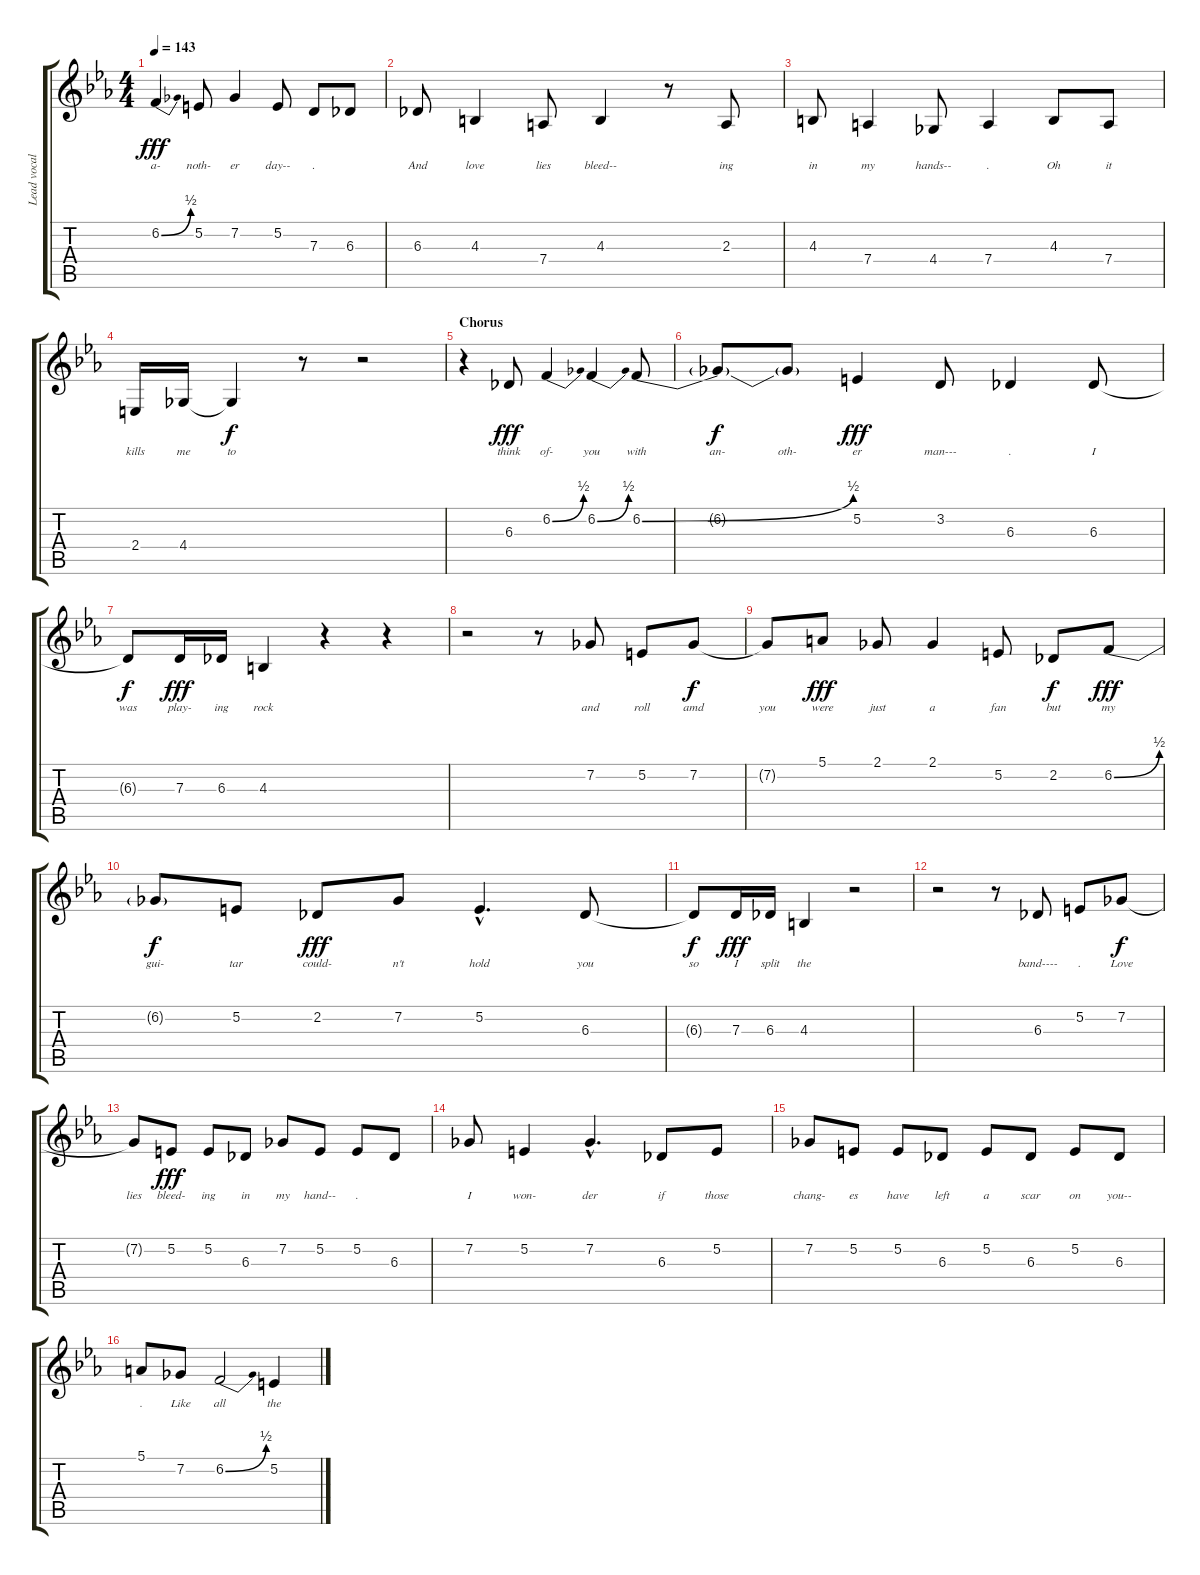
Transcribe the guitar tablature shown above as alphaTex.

\track ("Lead vocal - Elton John" "Lead vocal") {instrument altosax}
\staff {score tabs}
\tuning (E4 B3 G3 D3 A2 E2) {hide}
\ts (4 4)
\tempo 143
\clef g2
\ks cminor
6.2{be (bend 0 0 60 2)}.4{lyrics (0 "a-") lyrics (1 "") lyrics (2 "") lyrics (3 "") lyrics (4 "") dy fff} 5.2.8{lyrics (0 "noth-") lyrics (1 "") lyrics (2 "") lyrics (3 "") lyrics (4 "")} 7.2.4{lyrics (0 "er") lyrics (1 "") lyrics (2 "") lyrics (3 "") lyrics (4 "")} 5.2.8{lyrics (0 "day--") lyrics (1 "") lyrics (2 "") lyrics (3 "") lyrics (4 "")} 7.3.8{lyrics (0 ".") lyrics (1 "") lyrics (2 "") lyrics (3 "") lyrics (4 "")} 6.3.8{lyrics (0 "") lyrics (1 "") lyrics (2 "") lyrics (3 "") lyrics (4 "")} |
6.3.8{lyrics (0 "And") lyrics (1 "") lyrics (2 "") lyrics (3 "") lyrics (4 "")} 4.3.4{lyrics (0 "love") lyrics (1 "") lyrics (2 "") lyrics (3 "") lyrics (4 "")} 7.4.8{lyrics (0 "lies") lyrics (1 "") lyrics (2 "") lyrics (3 "") lyrics (4 "")} 4.3.4{lyrics (0 "bleed--") lyrics (1 "") lyrics (2 "") lyrics (3 "") lyrics (4 "")} r.8 2.3.8{lyrics (0 "ing") lyrics (1 "") lyrics (2 "") lyrics (3 "") lyrics (4 "")} |
4.3.8{lyrics (0 "in") lyrics (1 "") lyrics (2 "") lyrics (3 "") lyrics (4 "")} 7.4.4{lyrics (0 "my") lyrics (1 "") lyrics (2 "") lyrics (3 "") lyrics (4 "")} 4.4.8{lyrics (0 "hands--") lyrics (1 "") lyrics (2 "") lyrics (3 "") lyrics (4 "")} 7.4.4{lyrics (0 ".") lyrics (1 "") lyrics (2 "") lyrics (3 "") lyrics (4 "")} 4.3.8{lyrics (0 "Oh") lyrics (1 "") lyrics (2 "") lyrics (3 "") lyrics (4 "")} 7.4.8{lyrics (0 "it") lyrics (1 "") lyrics (2 "") lyrics (3 "") lyrics (4 "")} |
2.4.16{lyrics (0 "kills") lyrics (1 "") lyrics (2 "") lyrics (3 "") lyrics (4 "")} 4.4.16{lyrics (0 "me") lyrics (1 "") lyrics (2 "") lyrics (3 "") lyrics (4 "")} 4.4{t}.4{lyrics (0 "to") lyrics (1 "") lyrics (2 "") lyrics (3 "") lyrics (4 "") dy f} r.8 r.2 |
\section ("" "Chorus")
r.4 6.3.8{lyrics (0 "think") lyrics (1 "") lyrics (2 "") lyrics (3 "") lyrics (4 "") dy fff} 6.2{be (bend 0 0 60 2)}.4{lyrics (0 "of-") lyrics (1 "") lyrics (2 "") lyrics (3 "") lyrics (4 "")} 6.2{be (bend 0 0 60 2)}.4{lyrics (0 "you") lyrics (1 "") lyrics (2 "") lyrics (3 "") lyrics (4 "")} 6.2{be (bend 0 0 60 2)}.8{lyrics (0 "with") lyrics (1 "") lyrics (2 "") lyrics (3 "") lyrics (4 "")} |
6.2{t}.8{lyrics (0 "an-") lyrics (1 "") lyrics (2 "") lyrics (3 "") lyrics (4 "") dy f} 6.2{t}.8{lyrics (0 "oth-") lyrics (1 "") lyrics (2 "") lyrics (3 "") lyrics (4 "")} 5.2.4{lyrics (0 "er") lyrics (1 "") lyrics (2 "") lyrics (3 "") lyrics (4 "") dy fff} 3.2.8{lyrics (0 "man---") lyrics (1 "") lyrics (2 "") lyrics (3 "") lyrics (4 "")} 6.3.4{lyrics (0 ".") lyrics (1 "") lyrics (2 "") lyrics (3 "") lyrics (4 "")} 6.3.8{lyrics (0 "I") lyrics (1 "") lyrics (2 "") lyrics (3 "") lyrics (4 "")} |
6.3{t}.8{lyrics (0 "was") lyrics (1 "") lyrics (2 "") lyrics (3 "") lyrics (4 "") dy f} 7.3.16{lyrics (0 "play-") lyrics (1 "") lyrics (2 "") lyrics (3 "") lyrics (4 "") dy fff} 6.3.16{lyrics (0 "ing") lyrics (1 "") lyrics (2 "") lyrics (3 "") lyrics (4 "")} 4.3.4{lyrics (0 "rock") lyrics (1 "") lyrics (2 "") lyrics (3 "") lyrics (4 "")} r.4 r.4 |
r.2 r.8 7.2.8{lyrics (0 "and") lyrics (1 "") lyrics (2 "") lyrics (3 "") lyrics (4 "")} 5.2.8{lyrics (0 "roll") lyrics (1 "") lyrics (2 "") lyrics (3 "") lyrics (4 "")} 7.2.8{lyrics (0 "amd") lyrics (1 "") lyrics (2 "") lyrics (3 "") lyrics (4 "") dy f} |
7.2{t}.8{lyrics (0 "you") lyrics (1 "") lyrics (2 "") lyrics (3 "") lyrics (4 "")} 5.1.8{lyrics (0 "were") lyrics (1 "") lyrics (2 "") lyrics (3 "") lyrics (4 "") dy fff} 2.1.8{lyrics (0 "just") lyrics (1 "") lyrics (2 "") lyrics (3 "") lyrics (4 "")} 2.1.4{lyrics (0 "a") lyrics (1 "") lyrics (2 "") lyrics (3 "") lyrics (4 "")} 5.2.8{lyrics (0 "fan") lyrics (1 "") lyrics (2 "") lyrics (3 "") lyrics (4 "")} 2.2.8{lyrics (0 "but") lyrics (1 "") lyrics (2 "") lyrics (3 "") lyrics (4 "") dy f} 6.2{be (bend 0 0 60 2)}.8{lyrics (0 "my") lyrics (1 "") lyrics (2 "") lyrics (3 "") lyrics (4 "") dy fff} |
6.2{t}.8{lyrics (0 "gui-") lyrics (1 "") lyrics (2 "") lyrics (3 "") lyrics (4 "") dy f} 5.2.8{lyrics (0 "tar") lyrics (1 "") lyrics (2 "") lyrics (3 "") lyrics (4 "")} 2.2.8{lyrics (0 "could-") lyrics (1 "") lyrics (2 "") lyrics (3 "") lyrics (4 "") dy fff} 7.2.8{lyrics (0 "n't") lyrics (1 "") lyrics (2 "") lyrics (3 "") lyrics (4 "")} 5.2{hac}.4{d lyrics (0 "hold") lyrics (1 "") lyrics (2 "") lyrics (3 "") lyrics (4 "")} 6.3.8{lyrics (0 "you") lyrics (1 "") lyrics (2 "") lyrics (3 "") lyrics (4 "")} |
6.3{t}.8{lyrics (0 "so") lyrics (1 "") lyrics (2 "") lyrics (3 "") lyrics (4 "") dy f} 7.3.16{lyrics (0 "I") lyrics (1 "") lyrics (2 "") lyrics (3 "") lyrics (4 "") dy fff} 6.3.16{lyrics (0 "split") lyrics (1 "") lyrics (2 "") lyrics (3 "") lyrics (4 "")} 4.3.4{lyrics (0 "the") lyrics (1 "") lyrics (2 "") lyrics (3 "") lyrics (4 "")} r.2 |
r.2 r.8 6.3.8{lyrics (0 "band----") lyrics (1 "") lyrics (2 "") lyrics (3 "") lyrics (4 "")} 5.2.8{lyrics (0 ".") lyrics (1 "") lyrics (2 "") lyrics (3 "") lyrics (4 "")} 7.2.8{lyrics (0 "Love") lyrics (1 "") lyrics (2 "") lyrics (3 "") lyrics (4 "") dy f} |
7.2{t}.8{lyrics (0 "lies") lyrics (1 "") lyrics (2 "") lyrics (3 "") lyrics (4 "")} 5.2.8{lyrics (0 "bleed-") lyrics (1 "") lyrics (2 "") lyrics (3 "") lyrics (4 "") dy fff} 5.2.8{lyrics (0 "ing") lyrics (1 "") lyrics (2 "") lyrics (3 "") lyrics (4 "")} 6.3.8{lyrics (0 "in") lyrics (1 "") lyrics (2 "") lyrics (3 "") lyrics (4 "")} 7.2.8{lyrics (0 "my") lyrics (1 "") lyrics (2 "") lyrics (3 "") lyrics (4 "")} 5.2.8{lyrics (0 "hand--") lyrics (1 "") lyrics (2 "") lyrics (3 "") lyrics (4 "")} 5.2.8{lyrics (0 ".") lyrics (1 "") lyrics (2 "") lyrics (3 "") lyrics (4 "")} 6.3.8{lyrics (0 "") lyrics (1 "") lyrics (2 "") lyrics (3 "") lyrics (4 "")} |
7.2.8{lyrics (0 "I") lyrics (1 "") lyrics (2 "") lyrics (3 "") lyrics (4 "")} 5.2.4{lyrics (0 "won-") lyrics (1 "") lyrics (2 "") lyrics (3 "") lyrics (4 "")} 7.2{hac}.4{d lyrics (0 "der") lyrics (1 "") lyrics (2 "") lyrics (3 "") lyrics (4 "")} 6.3.8{lyrics (0 "if") lyrics (1 "") lyrics (2 "") lyrics (3 "") lyrics (4 "")} 5.2.8{lyrics (0 "those") lyrics (1 "") lyrics (2 "") lyrics (3 "") lyrics (4 "")} |
7.2.8{lyrics (0 "chang-") lyrics (1 "") lyrics (2 "") lyrics (3 "") lyrics (4 "")} 5.2.8{lyrics (0 "es") lyrics (1 "") lyrics (2 "") lyrics (3 "") lyrics (4 "")} 5.2.8{lyrics (0 "have") lyrics (1 "") lyrics (2 "") lyrics (3 "") lyrics (4 "")} 6.3.8{lyrics (0 "left") lyrics (1 "") lyrics (2 "") lyrics (3 "") lyrics (4 "")} 5.2.8{lyrics (0 "a") lyrics (1 "") lyrics (2 "") lyrics (3 "") lyrics (4 "")} 6.3.8{lyrics (0 "scar") lyrics (1 "") lyrics (2 "") lyrics (3 "") lyrics (4 "")} 5.2.8{lyrics (0 "on") lyrics (1 "") lyrics (2 "") lyrics (3 "") lyrics (4 "")} 6.3.8{lyrics (0 "you--") lyrics (1 "") lyrics (2 "") lyrics (3 "") lyrics (4 "")} |
5.1.8{lyrics (0 ".") lyrics (1 "") lyrics (2 "") lyrics (3 "") lyrics (4 "")} 7.2.8{lyrics (0 "Like") lyrics (1 "") lyrics (2 "") lyrics (3 "") lyrics (4 "")} 6.2{be (bend 0 0 60 2)}.2{lyrics (0 "all") lyrics (1 "") lyrics (2 "") lyrics (3 "") lyrics (4 "")} 5.2.4{lyrics (0 "the") lyrics (1 "") lyrics (2 "") lyrics (3 "") lyrics (4 "")}
